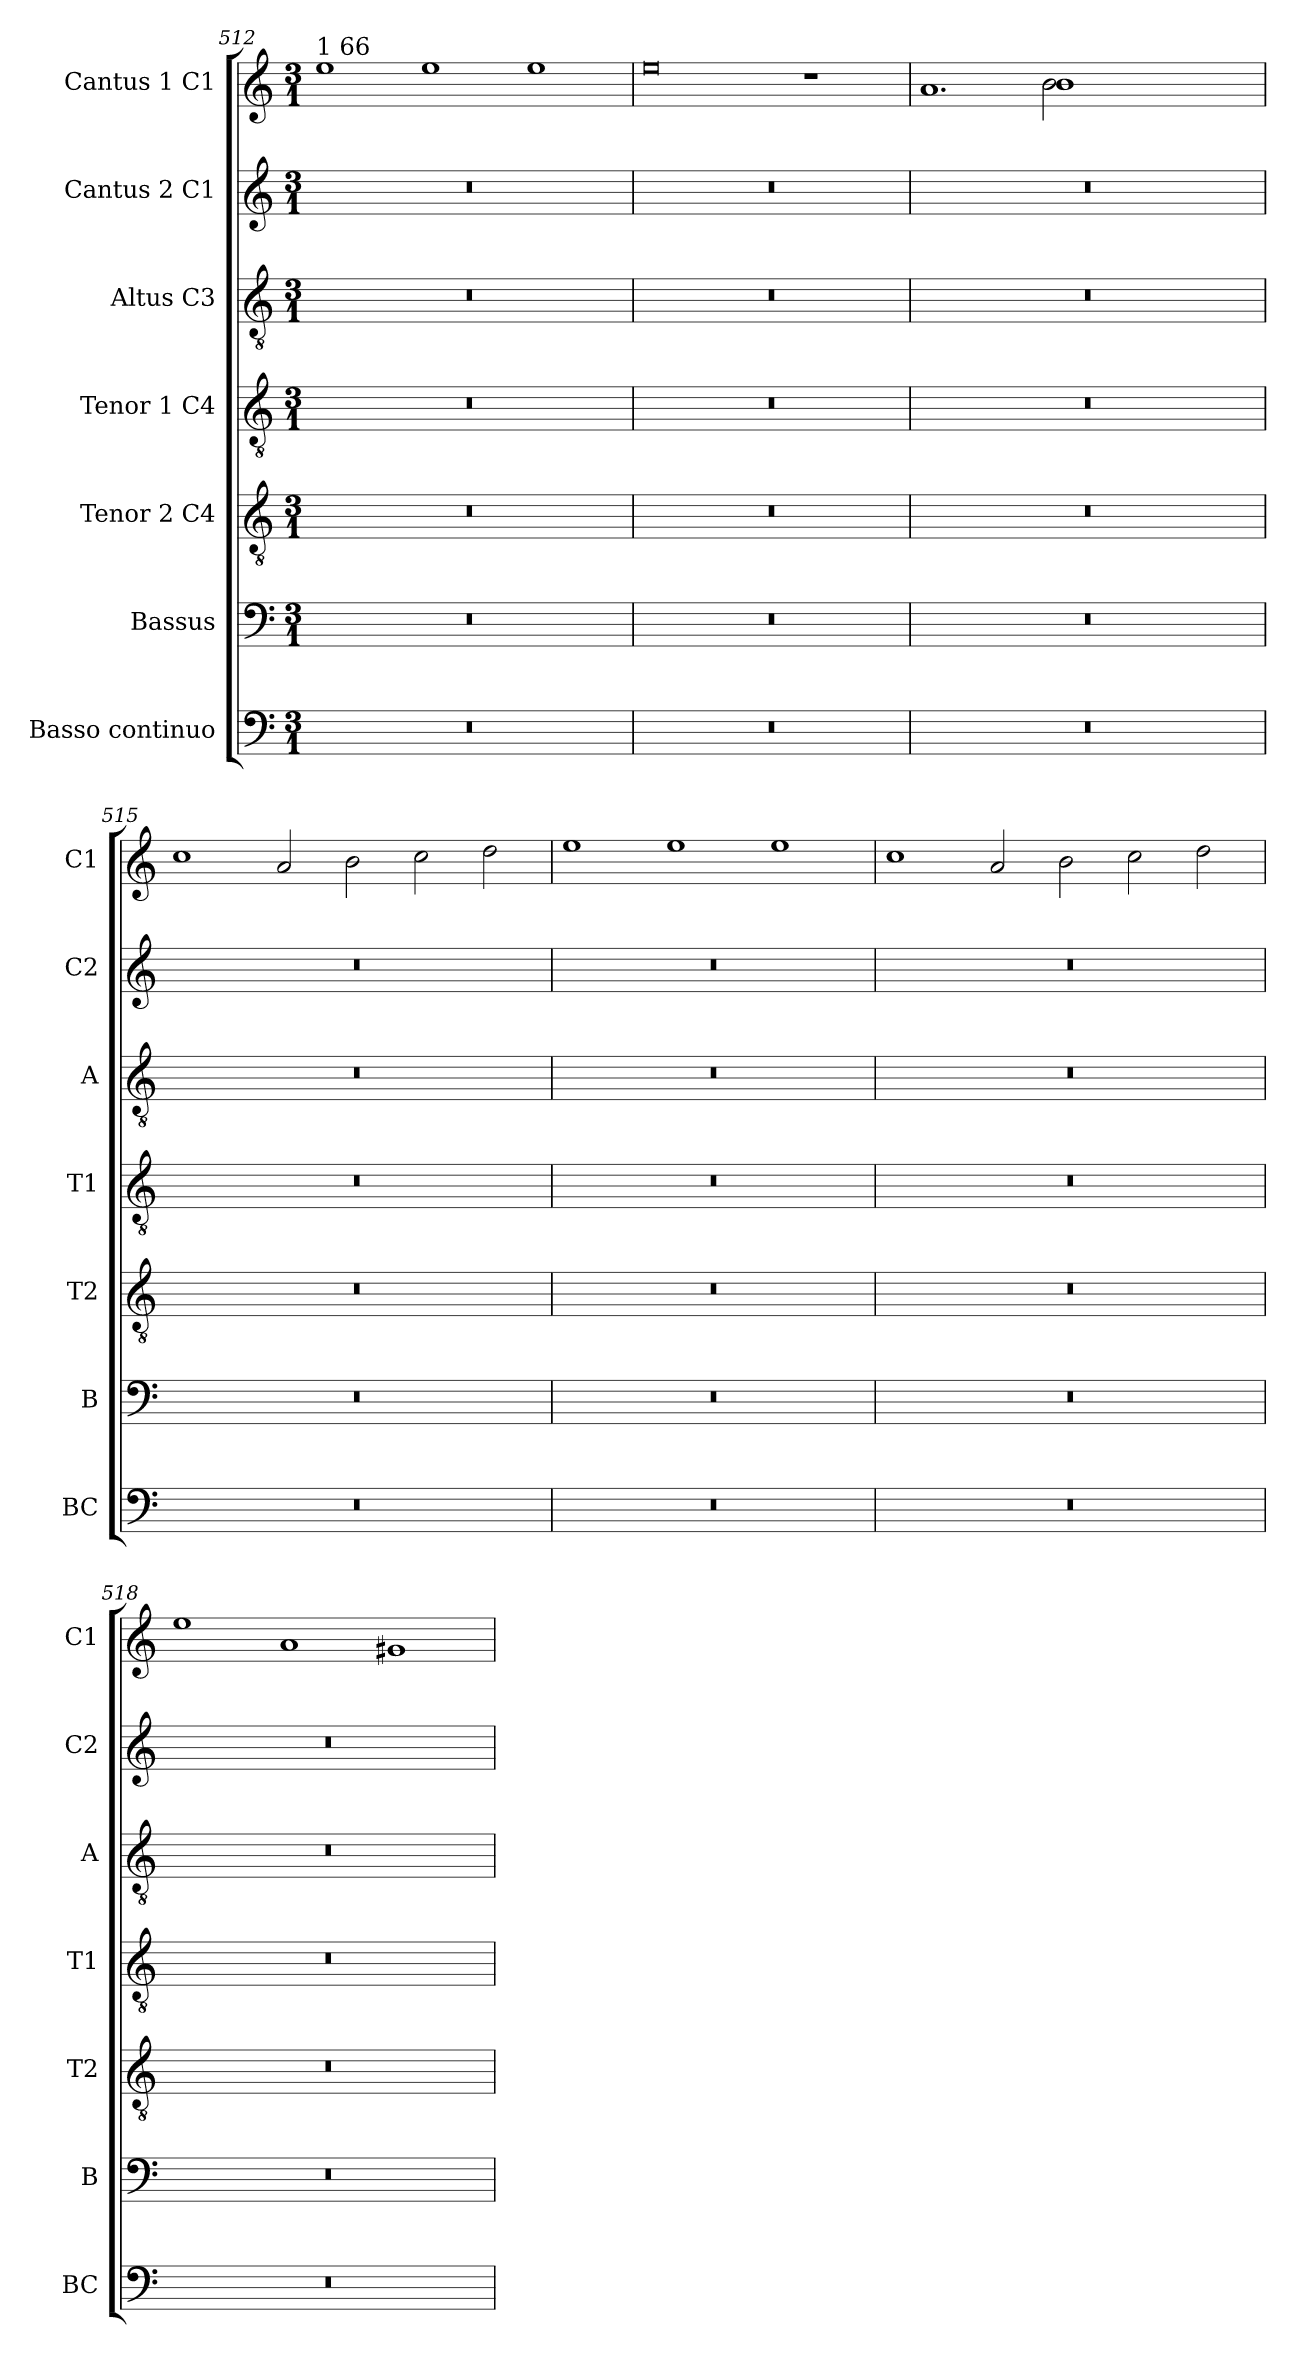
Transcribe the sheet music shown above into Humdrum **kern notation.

**kern	**kern	**kern	**kern	**kern	**kern	**kern
*part7	*part6	*part5	*part4	*part3	*part2	*part1
*staff7	*staff6	*staff5	*staff4	*staff3	*staff2	*staff1
*I"Basso continuo	*I"Bassus	*I"Tenor 2 C4	*I"Tenor 1 C4	*I"Altus C3	*I"Cantus 2 C1	*I"Cantus 1 C1
*I'BC	*I'B	*I'T2	*I'T1	*I'A	*I'C2	*I'C1
!!LO:LB:g=z
*clefF4	*clefF4	*clefGv2	*clefGv2	*clefGv2	*clefG2	*clefG2
*ITrd7c12	*	*	*	*	*	*
*k[]	*k[]	*k[]	*k[]	*k[]	*k[]	*k[]
*C:	*C:	*C:	*C:	*C:	*C:	*C:
*M3/1	*M3/1	*M3/1	*M3/1	*M3/1	*M3/1	*M3/1
=512	=512	=512	=512	=512	=512	=512
!	!	!	!	!	!	!LO:TX:a:t=1 66
0.r	0.r	0.r	0.r	0.r	0.r	1ee
.	.	.	.	.	.	1ee
.	.	.	.	.	.	1ee
=513	=513	=513	=513	=513	=513	=513
0.r	0.r	0.r	0.r	0.r	0.r	0ee
.	.	.	.	.	.	1r
=514	=514	=514	=514	=514	=514	=514
*	*	*	*	*	*	*^
0.r	0.r	0.r	0.r	0.r	0.r	1.a	1.ryy
.	.	.	.	.	.	1b	2b\
.	.	.	.	.	.	.	2ryy
.	.	.	.	.	.	2ryy	2ryy
*	*	*	*	*	*	*v	*v
=515	=515	=515	=515	=515	=515	=515
0.r	0.r	0.r	0.r	0.r	0.r	1cc
.	.	.	.	.	.	2a/
.	.	.	.	.	.	2b\
.	.	.	.	.	.	2cc\
.	.	.	.	.	.	2dd\
=516	=516	=516	=516	=516	=516	=516
0.r	0.r	0.r	0.r	0.r	0.r	1ee
.	.	.	.	.	.	1ee
.	.	.	.	.	.	1ee
=517	=517	=517	=517	=517	=517	=517
0.r	0.r	0.r	0.r	0.r	0.r	1cc
.	.	.	.	.	.	2a/
.	.	.	.	.	.	2b\
.	.	.	.	.	.	2cc\
.	.	.	.	.	.	2dd\
=518	=518	=518	=518	=518	=518	=518
0.r	0.r	0.r	0.r	0.r	0.r	1ee
.	.	.	.	.	.	1a
.	.	.	.	.	.	1g#X
=	=	=	=	=	=	=
*-	*-	*-	*-	*-	*-	*-
